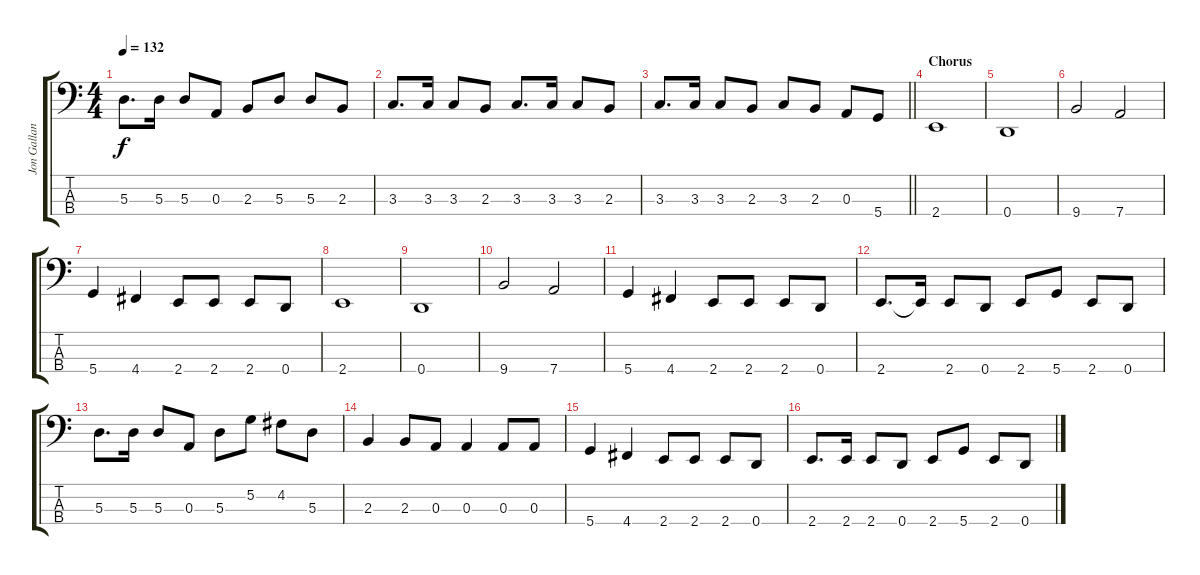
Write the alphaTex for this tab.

\track ("Jon Gallant" "Jon Gallan") {instrument electricbassfinger}
\staff {score tabs}
\tuning (G2 D2 A1 D1) {hide}
\ts (4 4)
\tempo 132
\clef f4
\ks c
5.3.8{d dy f} 5.3.16 5.3.8 0.3.8 2.3.8 5.3.8 5.3.8 2.3.8 |
3.3.8{d} 3.3.16 3.3.8 2.3.8 3.3.8{d} 3.3.16 3.3.8 2.3.8 |
\barLineRight lightlight
3.3.8{d} 3.3.16 3.3.8 2.3.8 3.3.8 2.3.8 0.3.8 5.4.8 |
\section ("" "Chorus")
2.4.1 |
0.4.1 |
9.4.2 7.4.2 |
5.4.4 4.4.4 2.4.8 2.4.8 2.4.8 0.4.8 |
2.4.1 |
0.4.1 |
9.4.2 7.4.2 |
5.4.4 4.4.4 2.4.8 2.4.8 2.4.8 0.4.8 |
2.4.8{d} 2.4{t}.16 2.4.8 0.4.8 2.4.8 5.4.8 2.4.8 0.4.8 |
5.3.8{d} 5.3.16 5.3.8 0.3.8 5.3.8 5.2.8 4.2.8 5.3.8 |
2.3.4 2.3.8 0.3.8 0.3.4 0.3.8 0.3.8 |
5.4.4 4.4.4 2.4.8 2.4.8 2.4.8 0.4.8 |
2.4.8{d} 2.4.16 2.4.8 0.4.8 2.4.8 5.4.8 2.4.8 0.4.8
